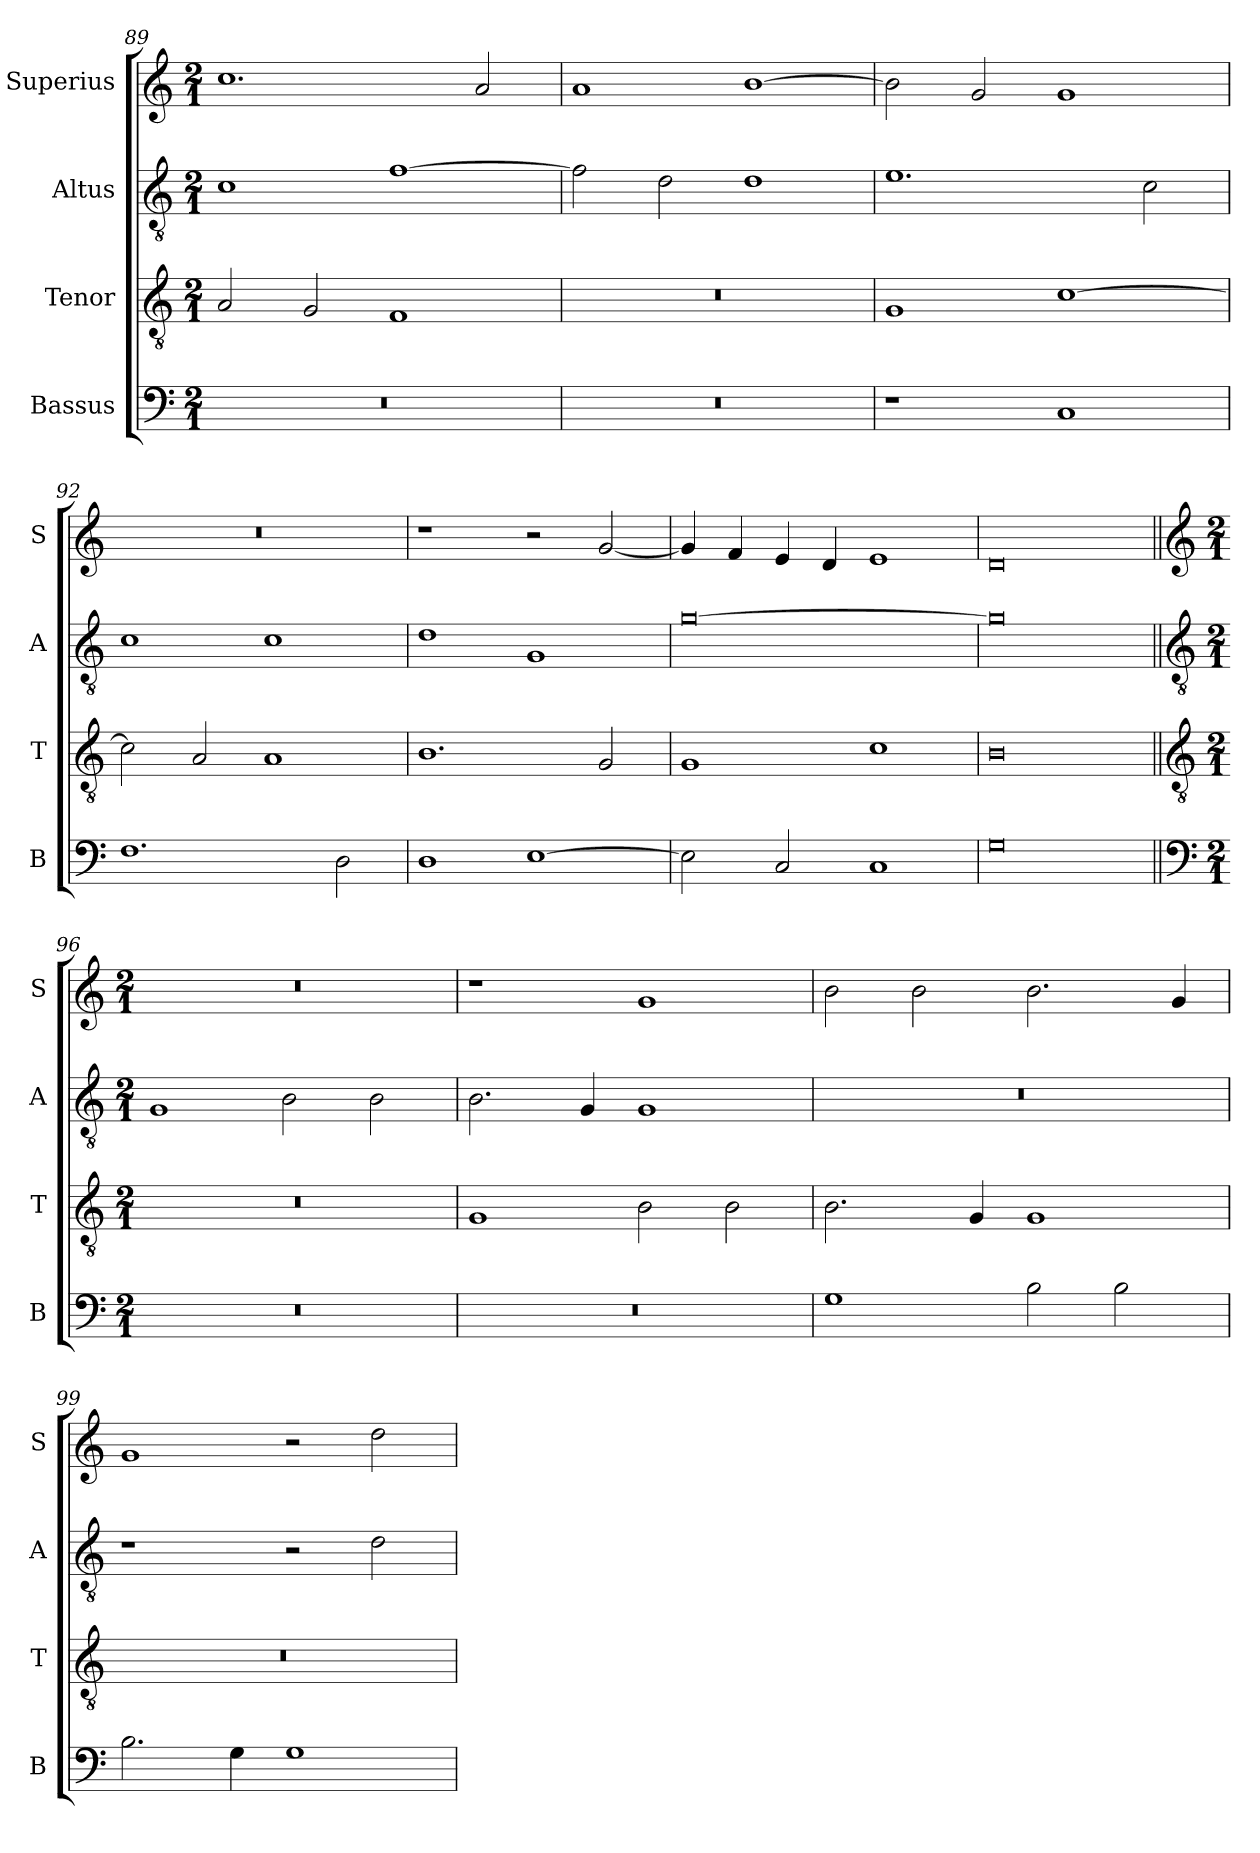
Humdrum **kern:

**kern	**kern	**kern	**kern
*part4	*part3	*part2	*part1
*staff4	*staff3	*staff2	*staff1
*I"Bassus	*I"Tenor	*I"Altus	*I"Superius
*I'B	*I'T	*I'A	*I'S
*clefF4	*clefGv2	*clefGv2	*clefG2
*k[]	*k[]	*k[]	*k[]
*M2/1	*M2/1	*M2/1	*M2/1
=89	=89	=89	=89
0r	2A/	1c	1.cc
.	2G/	.	.
.	1F	[1f	.
.	.	.	2a/
=90	=90	=90	=90
0r	0r	2f\]	1a
.	.	2d\	.
.	.	1d	[1b
=91	=91	=91	=91
1r	1G	1.e	2b\]
.	.	.	2g/
1C	[1c	.	1g
.	.	2c\	.
=92	=92	=92	=92
1.F	2c\]	1c	0r
.	2A/	.	.
.	1A	1c	.
2D\	.	.	.
=93	=93	=93	=93
1D	1.B	1d	1r
[1E	.	1G	2r
.	2G/	.	[2g/
=94	=94	=94	=94
2E\]	1G	[0g	4g/]
.	.	.	4f/
2C/	.	.	4e/
.	.	.	4d/
1C	1c	.	1e
=95	=95	=95	=95
0G	0B	0g]	0d
!!LO:LB:g=z
=96||	=96||	=96||	=96||
*clefF4	*clefGv2	*clefGv2	*clefG2
*k[]	*k[]	*k[]	*k[]
*M2/1	*M2/1	*M2/1	*M2/1
0r	0r	1G	0r
.	.	2B\	.
.	.	2B\	.
=97	=97	=97	=97
0r	1G	2.B\	1r
.	.	4G/	.
.	2B\	1G	1g
.	2B\	.	.
=98	=98	=98	=98
1G	2.B\	0r	2b\
.	.	.	2b\
.	4G/	.	.
2B\	1G	.	2.b\
2B\	.	.	.
.	.	.	4g/
=99	=99	=99	=99
2.B\	0r	1r	1g
4G\	.	.	.
1G	.	2r	2r
.	.	2d\	2dd\
=	=	=	=
*-	*-	*-	*-
